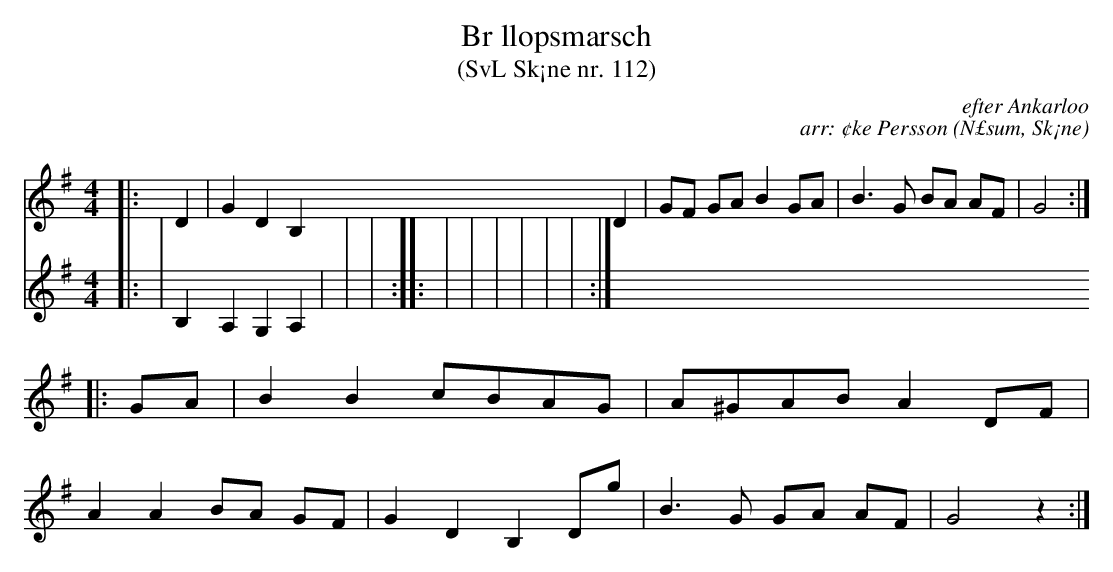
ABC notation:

X:1
T:Br llopsmarsch
T:(SvL Sk¡ne nr. 112)
C:efter Ankarloo
C:arr: ¢ke Persson
O:N£sum, Sk¡ne
M:4/4
L:1/8
K:G
V:1
|: D2 | G2 D2 B,2 D2 | GF GA B2 GA | B3 G BA AF | G4 2 :|
|: GA | B2 B2 cBAG | A^GAB A2 DF |
A2 A2 BA GF | G2 D2 B,2 Dg | B3 G GA AF | G4 z2 :|
V:2
|: | B,2 A,2 G,2 A,2 | | | :|
|: | | | | | | :|
